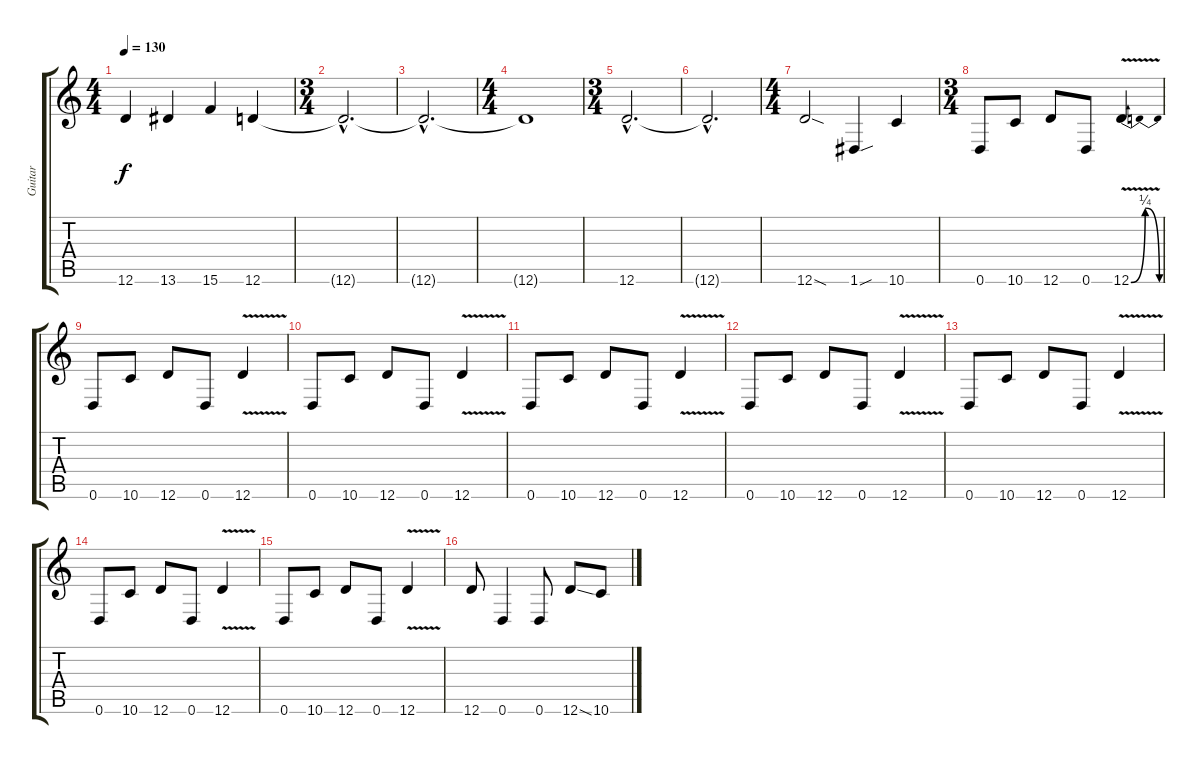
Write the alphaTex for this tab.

\track ("Guitar" "Guitar") {instrument distortionguitar}
\staff {score tabs}
\tuning (E4 B3 G3 D3 A2 D2) {hide}
\ts (4 4)
\tempo 130
\clef g2
\ks c
12.6{t}.4{dy f} 13.6.4 15.6.4 12.6.4 |
\ts (3 4)
12.6{hac t}.2{d} |
12.6{hac t}.2{d} |
\ts (4 4)
12.6{t}.1 |
\ts (3 4)
12.6{hac}.2{d volume 8} |
12.6{hac t}.2{d} |
\ts (4 4)
12.6{sod}.2 1.6{sou}.4 10.6.4 |
\ts (3 4)
0.6.8{volume 13 instrument distortionguitar} 10.6.8 12.6.8 0.6.8 12.6{be (bendrelease 0 0 30 1 30 1 60 0) v}.4 |
0.6.8 10.6.8 12.6.8 0.6.8 12.6{v}.4 |
0.6.8 10.6.8 12.6.8 0.6.8 12.6{v}.4 |
0.6.8 10.6.8 12.6.8 0.6.8 12.6{v}.4 |
0.6.8 10.6.8 12.6.8 0.6.8 12.6{v}.4 |
0.6.8 10.6.8 12.6.8 0.6.8 12.6{v}.4 |
0.6.8 10.6.8 12.6.8 0.6.8 12.6{v}.4 |
0.6.8 10.6.8 12.6.8 0.6.8 12.6{v}.4 |
12.6.8{volume 9 instrument overdrivenguitar} 0.6.4 0.6.8 12.6{ss}.8 10.6.8
